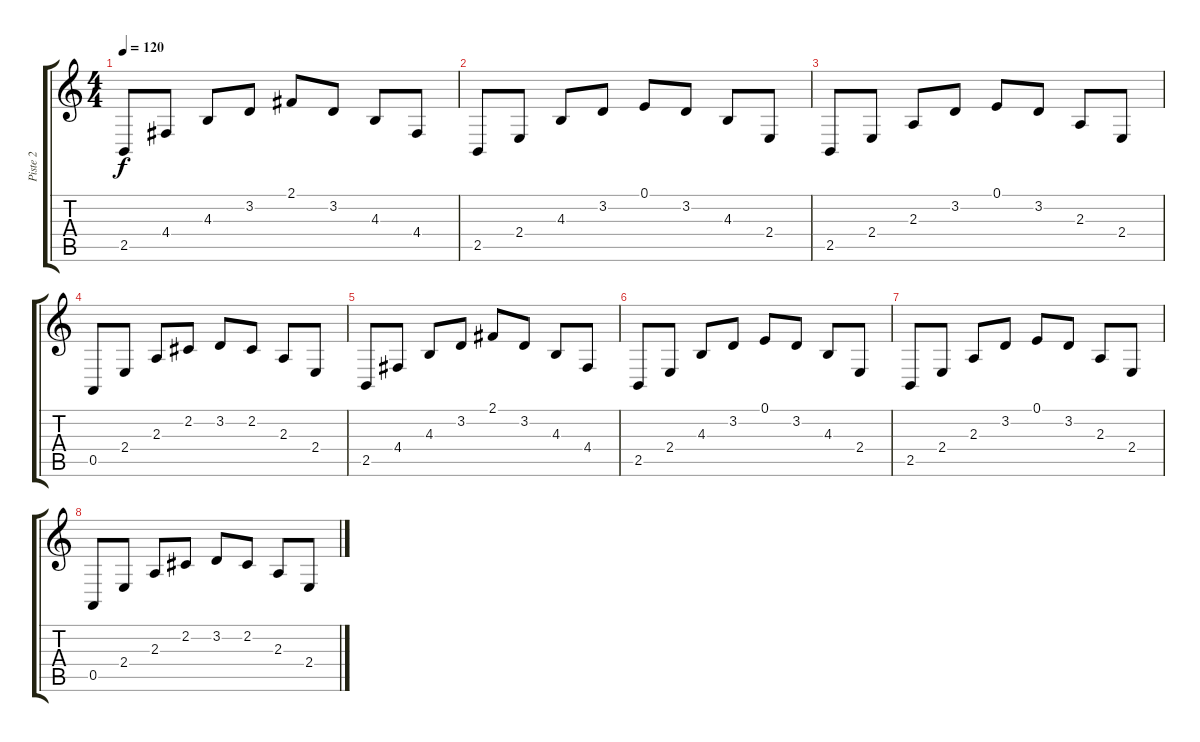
\track ("Piste 2" "Piste 2") {instrument recorder}
\staff {score tabs}
\tuning (E4 B3 G3 D3 A2 E2) {hide}
\ts (4 4)
\tempo 120
\clef g2
\ks c
2.5.8{dy f} 4.4.8 4.3.8 3.2.8 2.1.8 3.2.8 4.3.8 4.4.8 |
2.5.8 2.4.8 4.3.8 3.2.8 0.1.8 3.2.8 4.3.8 2.4.8 |
2.5.8 2.4.8 2.3.8 3.2.8 0.1.8 3.2.8 2.3.8 2.4.8 |
0.5.8 2.4.8 2.3.8 2.2.8 3.2.8 2.2.8 2.3.8 2.4.8 |
2.5.8 4.4.8 4.3.8 3.2.8 2.1.8 3.2.8 4.3.8 4.4.8 |
2.5.8 2.4.8 4.3.8 3.2.8 0.1.8 3.2.8 4.3.8 2.4.8 |
2.5.8 2.4.8 2.3.8 3.2.8 0.1.8 3.2.8 2.3.8 2.4.8 |
0.5.8 2.4.8 2.3.8 2.2.8 3.2.8 2.2.8 2.3.8 2.4.8
